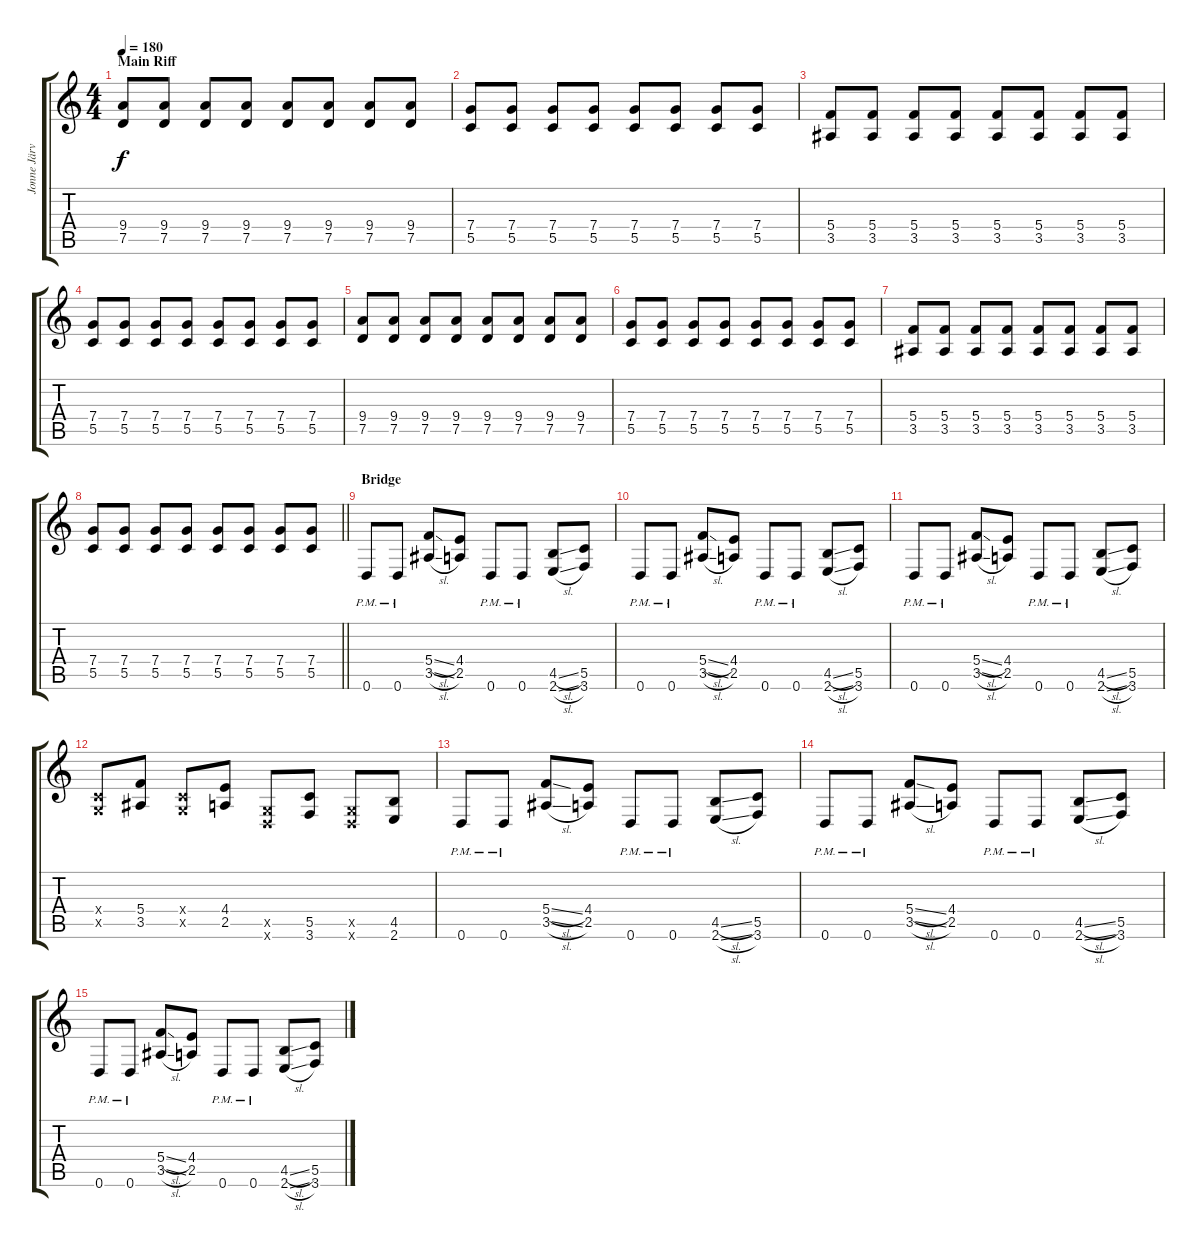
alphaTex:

\track ("Jonne Järvelä" "Jonne Järv") {instrument distortionguitar}
\staff {score tabs}
\tuning (D4 A3 F3 C3 G2 D2) {hide}
\ts (4 4)
\section ("" "Main Riff")
\tempo 180
\clef g2
\ks c
(9.4 7.5).8{dy f} (9.4 7.5).8 (9.4 7.5).8 (9.4 7.5).8 (9.4 7.5).8 (9.4 7.5).8 (9.4 7.5).8 (9.4 7.5).8 |
(7.4 5.5).8 (7.4 5.5).8 (7.4 5.5).8 (7.4 5.5).8 (7.4 5.5).8 (7.4 5.5).8 (7.4 5.5).8 (7.4 5.5).8 |
(5.4 3.5).8 (5.4 3.5).8 (5.4 3.5).8 (5.4 3.5).8 (5.4 3.5).8 (5.4 3.5).8 (5.4 3.5).8 (5.4 3.5).8 |
(7.4 5.5).8 (7.4 5.5).8 (7.4 5.5).8 (7.4 5.5).8 (7.4 5.5).8 (7.4 5.5).8 (7.4 5.5).8 (7.4 5.5).8 |
(9.4 7.5).8 (9.4 7.5).8 (9.4 7.5).8 (9.4 7.5).8 (9.4 7.5).8 (9.4 7.5).8 (9.4 7.5).8 (9.4 7.5).8 |
(7.4 5.5).8 (7.4 5.5).8 (7.4 5.5).8 (7.4 5.5).8 (7.4 5.5).8 (7.4 5.5).8 (7.4 5.5).8 (7.4 5.5).8 |
(5.4 3.5).8 (5.4 3.5).8 (5.4 3.5).8 (5.4 3.5).8 (5.4 3.5).8 (5.4 3.5).8 (5.4 3.5).8 (5.4 3.5).8 |
\barLineRight lightlight
(7.4 5.5).8 (7.4 5.5).8 (7.4 5.5).8 (7.4 5.5).8 (7.4 5.5).8 (7.4 5.5).8 (7.4 5.5).8 (7.4 5.5).8 |
\section ("" "Bridge")
0.6{pm}.8 0.6{pm}.8 (5.4{sl} 3.5{sl}).8 (4.4 2.5).8 0.6{pm}.8 0.6{pm}.8 (4.5{sl} 2.6{sl}).8 (5.5 3.6).8 |
0.6{pm}.8 0.6{pm}.8 (5.4{sl} 3.5{sl}).8 (4.4 2.5).8 0.6{pm}.8 0.6{pm}.8 (4.5{sl} 2.6{sl}).8 (5.5 3.6).8 |
0.6{pm}.8 0.6{pm}.8 (5.4{sl} 3.5{sl}).8 (4.4 2.5).8 0.6{pm}.8 0.6{pm}.8 (4.5{sl} 2.6{sl}).8 (5.5 3.6).8 |
(0.4{x} 0.5{x}).8 (5.4 3.5).8 (0.4{x} 0.5{x}).8 (4.4 2.5).8 (0.5{x} 0.6{x}).8 (5.5 3.6).8 (0.5{x} 0.6{x}).8 (4.5 2.6).8 |
0.6{pm}.8 0.6{pm}.8 (5.4{sl} 3.5{sl}).8 (4.4 2.5).8 0.6{pm}.8 0.6{pm}.8 (4.5{sl} 2.6{sl}).8 (5.5 3.6).8 |
0.6{pm}.8 0.6{pm}.8 (5.4{sl} 3.5{sl}).8 (4.4 2.5).8 0.6{pm}.8 0.6{pm}.8 (4.5{sl} 2.6{sl}).8 (5.5 3.6).8 |
0.6{pm}.8 0.6{pm}.8 (5.4{sl} 3.5{sl}).8 (4.4 2.5).8 0.6{pm}.8 0.6{pm}.8 (4.5{sl} 2.6{sl}).8 (5.5 3.6).8
